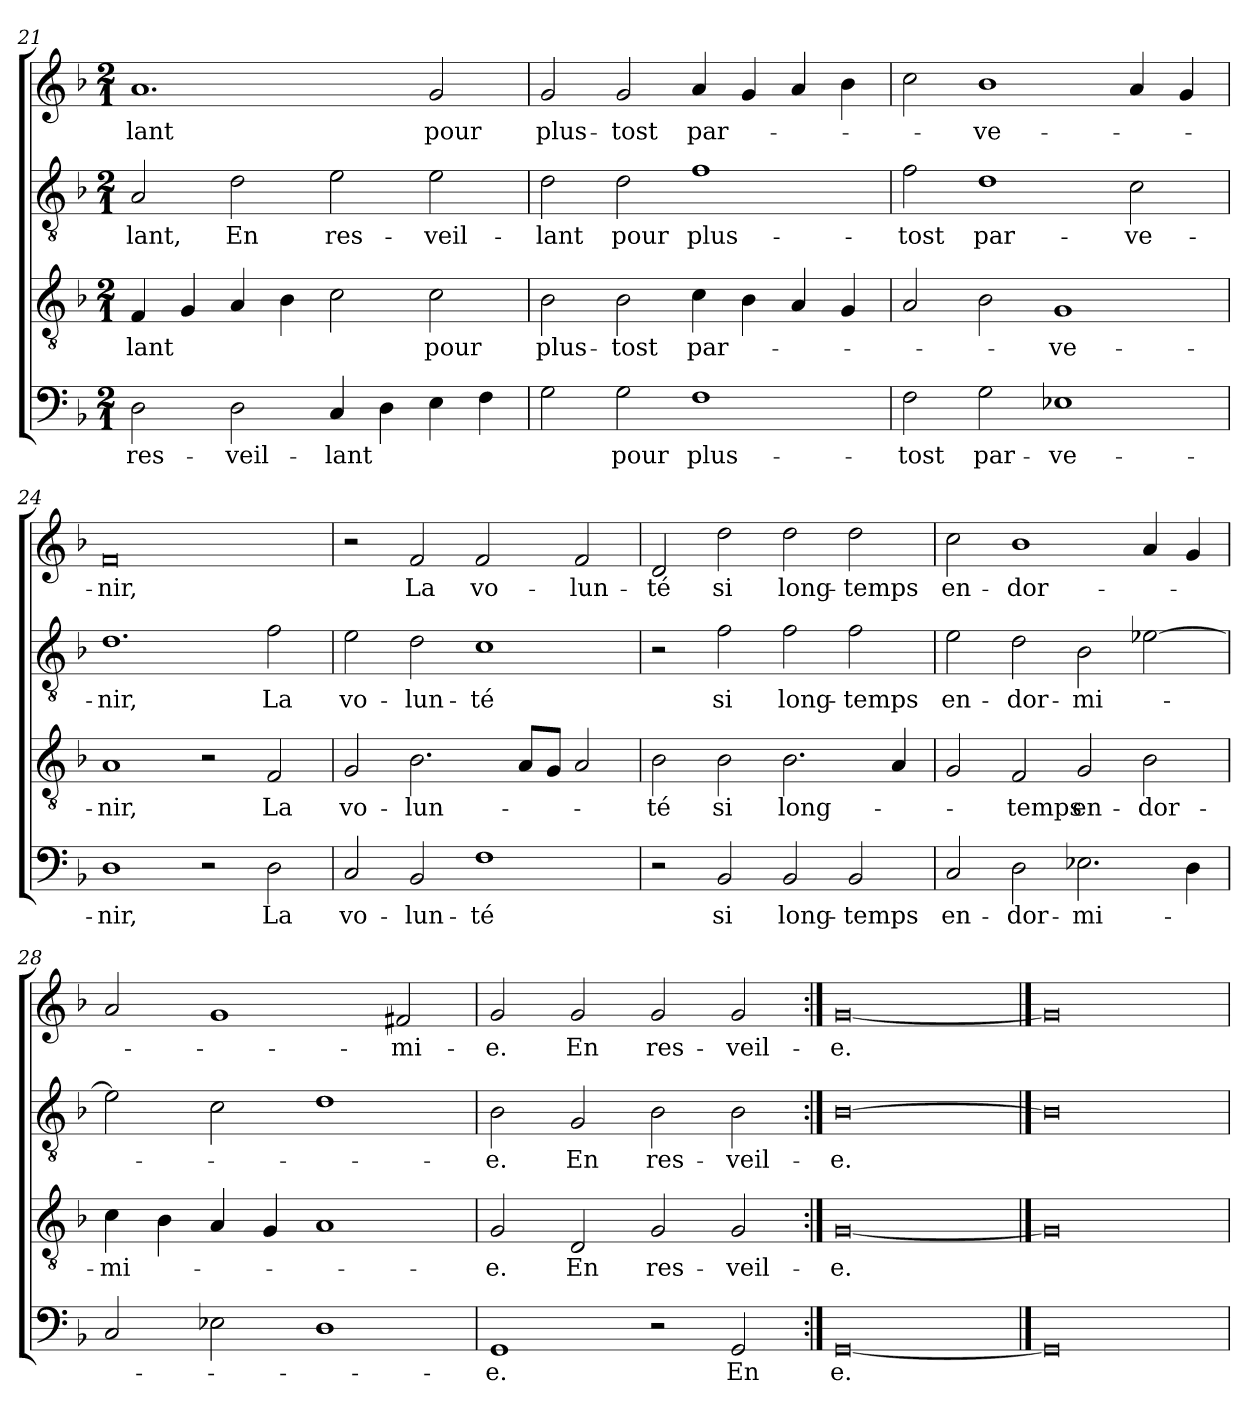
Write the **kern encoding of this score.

**kern	**text	**kern	**text	**kern	**text	**kern	**text
*part4	*part4	*part3	*part3	*part2	*part2	*part1	*part1
*staff4	*staff4	*staff3	*staff3	*staff2	*staff2	*staff1	*staff1
*clefF4	*	*clefGv2	*	*clefGv2	*	*clefG2	*
*	*	*ITrd-7c-12	*	*ITrd-7c-12	*	*	*
*k[b-]	*	*k[b-]	*	*k[b-]	*	*k[b-]	*
*F:	*	*F:	*	*F:	*	*F:	*
*M2/1	*	*M2/1	*	*M2/1	*	*M2/1	*
=21	=21	=21	=21	=21	=21	=21	=21
2D\	res-	4f/	-lant	2a/	-lant,	1.a/	-lant
.	.	4g/	.	.	.	.	.
2D\	-veil-	4a/	.	2dd\	En	.	.
.	.	4b-\	.	.	.	.	.
4C/	-lant	2cc\	.	2ee\	res-	.	.
4D\	.	.	.	.	.	.	.
4E\	.	2cc\	pour	2ee\	-veil-	2g/	pour
4F\	.	.	.	.	.	.	.
=22	=22	=22	=22	=22	=22	=22	=22
2G\	.	2b-\	plus-	2dd\	-lant	2g/	plus-
2G\	pour	2b-\	-tost	2dd\	pour	2g/	-tost
1F\	plus-	4cc\	par-	1ff\	plus-	4a/	par-
.	.	4b-\	.	.	.	4g/	.
.	.	4a/	.	.	.	4a/	.
.	.	4g/	.	.	.	4b-\	.
=23	=23	=23	=23	=23	=23	=23	=23
2F\	-tost	2a/	.	2ff\	-tost	2cc\	.
2G\	par-	2b-\	.	1dd\	par-	1b-\	-ve-
1E-X\	-ve-	1g/	-ve-	.	.	.	.
.	.	.	.	2cc\	-ve-	4a/	.
.	.	.	.	.	.	4g/	.
=24	=24	=24	=24	=24	=24	=24	=24
1D\	-nir,	1a/	-nir,	1.dd\	-nir,	0f/	-nir,
2r	.	2r	.	.	.	.	.
2D\	La	2f/	La	2ff\	La	.	.
!!LO:LB:g=z
=25	=25	=25	=25	=25	=25	=25	=25
2C/	vo-	2g/	vo-	2ee\	vo-	2r	.
2BB-/	-lun-	2.b-\	-lun-	2dd\	-lun-	2f/	La
1F\	-té	.	.	1cc\	-té	2f/	vo-
.	.	8a/L	.	.	.	.	.
.	.	8g/J	.	.	.	.	.
.	.	2a/	.	.	.	2f/	-lun-
=26	=26	=26	=26	=26	=26	=26	=26
2r	.	2b-\	-té	2r	.	2d/	-té
2BB-/	si	2b-\	si	2ff\	si	2dd\	si
2BB-/	long-	2.b-\	long-	2ff\	long-	2dd\	long-
2BB-/	-temps	.	.	2ff\	-temps	2dd\	-temps
.	.	4a/	.	.	.	.	.
=27	=27	=27	=27	=27	=27	=27	=27
2C/	en-	2g/	.	2ee\	en-	2cc\	en-
2D\	-dor-	2f/	-temps	2dd\	-dor-	1b-\	-dor-
2.E-X\	-mi-	2g/	en-	2b-\	-mi-	.	.
.	.	2b-\	-dor-	[2ee-X\	.	4a/	.
4D\	.	.	.	.	.	4g/	.
=28	=28	=28	=28	=28	=28	=28	=28
2C/	.	4cc\	-mi-	2ee-\]	.	2a/	.
.	.	4b-\	.	.	.	.	.
2E-X\	.	4a/	.	2cc\	.	1g/	.
.	.	4g/	.	.	.	.	.
1D\	.	1a/	.	1dd\	.	.	.
.	.	.	.	.	.	2f#X/	-mi-
=29	=29	=29	=29	=29	=29	=29	=29
1GG/	-e.	2g/	-e.	2b-\	-e.	2g/	-e.
.	.	2d/	En	2g/	En	2g/	En
2r	.	2g/	res-	2b-\	res-	2g/	res-
2GG/	En	2g/	-veil-	2b-\	-veil-	2g/	-veil-
=30:|!	=30:|!	=30:|!	=30:|!	=30:|!	=30:|!	=30:|!	=30:|!
[0GG/	e.	[0g/	-e.	[0b-\	-e.	[0g/	-e.
==31	==31	==31	==31	==31	==31	==31	==31
0GG/]	.	0g/]	.	0b-\]	.	0g/]	.
=	=	=	=	=	=	=	=
*-	*-	*-	*-	*-	*-	*-	*-
